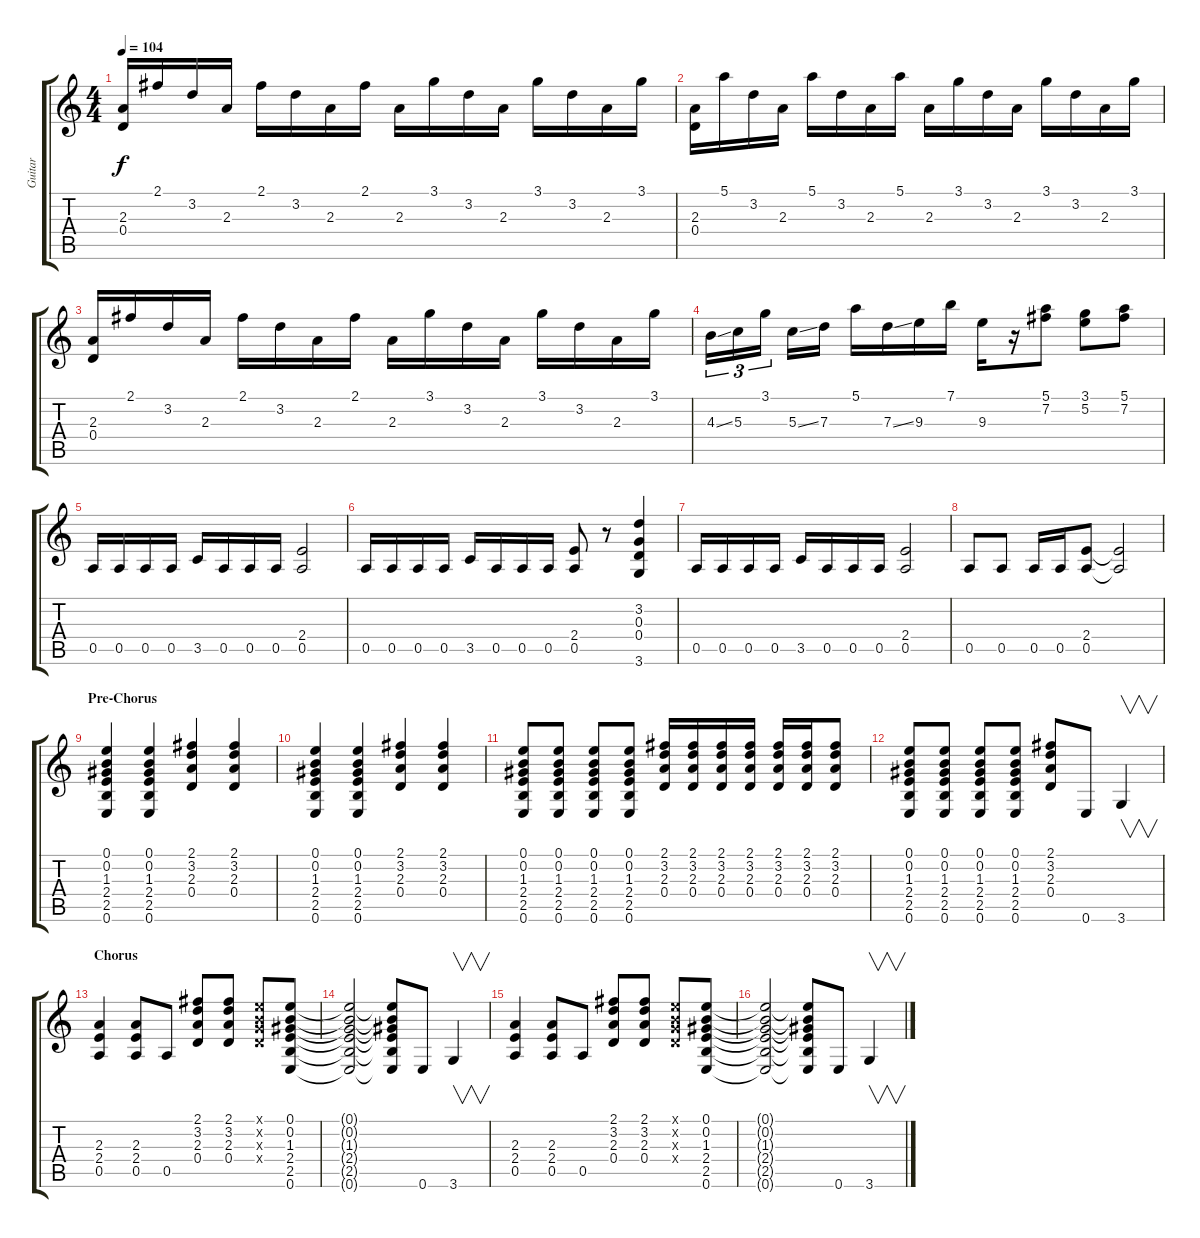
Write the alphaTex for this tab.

\track ("Guitar" "Guitar") {instrument distortionguitar}
\staff {score tabs}
\tuning (E4 B3 G3 D3 A2 E2) {hide}
\ts (4 4)
\tempo 104
\clef g2
\ks c
(2.3 0.4).16{dy f} 2.1.16 3.2.16 2.3.16 2.1.16 3.2.16 2.3.16 2.1.16 2.3.16 3.1.16 3.2.16 2.3.16 3.1.16 3.2.16 2.3.16 3.1.16 |
(2.3 0.4).16 5.1.16 3.2.16 2.3.16 5.1.16 3.2.16 2.3.16 5.1.16 2.3.16 3.1.16 3.2.16 2.3.16 3.1.16 3.2.16 2.3.16 3.1.16 |
(2.3 0.4).16 2.1.16 3.2.16 2.3.16 2.1.16 3.2.16 2.3.16 2.1.16 2.3.16 3.1.16 3.2.16 2.3.16 3.1.16 3.2.16 2.3.16 3.1.16 |
4.3{ss}.16{tu (3 2)} 5.3.16{tu (3 2)} 3.1.16{tu (3 2)} 5.3{ss}.16 7.3.16 5.1.16 7.3{ss}.16 9.3.16 7.1.16 9.3.16 r.16 (5.1 7.2).8 (3.1 5.2).8 (5.1 7.2).8 |
0.5.16 0.5.16 0.5.16 0.5.16 3.5.16 0.5.16 0.5.16 0.5.16 (2.4 0.5).2 |
0.5.16 0.5.16 0.5.16 0.5.16 3.5.16 0.5.16 0.5.16 0.5.16 (2.4 0.5).8 r.8 (3.2 0.3 0.4 3.6).4 |
0.5.16 0.5.16 0.5.16 0.5.16 3.5.16 0.5.16 0.5.16 0.5.16 (2.4 0.5).2 |
0.5.8 0.5.8 0.5.16 0.5.16 (2.4 0.5).8 (2.4{t} 0.5{t}).2 |
\section ("" "Pre-Chorus")
(0.1 0.2 1.3 2.4 2.5 0.6).4 (0.1 0.2 1.3 2.4 2.5 0.6).4 (2.1 3.2 2.3 0.4).4 (2.1 3.2 2.3 0.4).4 |
(0.1 0.2 1.3 2.4 2.5 0.6).4 (0.1 0.2 1.3 2.4 2.5 0.6).4 (2.1 3.2 2.3 0.4).4 (2.1 3.2 2.3 0.4).4 |
(0.1 0.2 1.3 2.4 2.5 0.6).8 (0.1 0.2 1.3 2.4 2.5 0.6).8 (0.1 0.2 1.3 2.4 2.5 0.6).8 (0.1 0.2 1.3 2.4 2.5 0.6).8 (2.1 3.2 2.3 0.4).16 (2.1 3.2 2.3 0.4).16 (2.1 3.2 2.3 0.4).16 (2.1 3.2 2.3 0.4).16 (2.1 3.2 2.3 0.4).16 (2.1 3.2 2.3 0.4).16 (2.1 3.2 2.3 0.4).8 |
(0.1 0.2 1.3 2.4 2.5 0.6).8 (0.1 0.2 1.3 2.4 2.5 0.6).8 (0.1 0.2 1.3 2.4 2.5 0.6).8 (0.1 0.2 1.3 2.4 2.5 0.6).8 (2.1 3.2 2.3 0.4).8 0.6.8 3.6.4{v} |
\section ("" "Chorus")
(2.3 2.4 0.5).4 (2.3 2.4 0.5).8 0.5.8 (2.1 3.2 2.3 0.4).8 (2.1 3.2 2.3 0.4).8 (0.1{x} 0.2{x} 0.3{x} 0.4{x}).8 (0.1 0.2 1.3 2.4 2.5 0.6).8 |
(0.1{t} 0.2{t} 1.3{t} 2.4{t} 2.5{t} 0.6{t}).2 (0.1{t} 0.2{t} 1.3{t} 2.4{t} 2.5{t} 0.6{t}).8 0.6.8 3.6.4{v} |
(2.3 2.4 0.5).4 (2.3 2.4 0.5).8 0.5.8 (2.1 3.2 2.3 0.4).8 (2.1 3.2 2.3 0.4).8 (0.1{x} 0.2{x} 0.3{x} 0.4{x}).8 (0.1 0.2 1.3 2.4 2.5 0.6).8 |
(0.1{t} 0.2{t} 1.3{t} 2.4{t} 2.5{t} 0.6{t}).2 (0.1{t} 0.2{t} 1.3{t} 2.4{t} 2.5{t} 0.6{t}).8 0.6.8 3.6.4{v}
